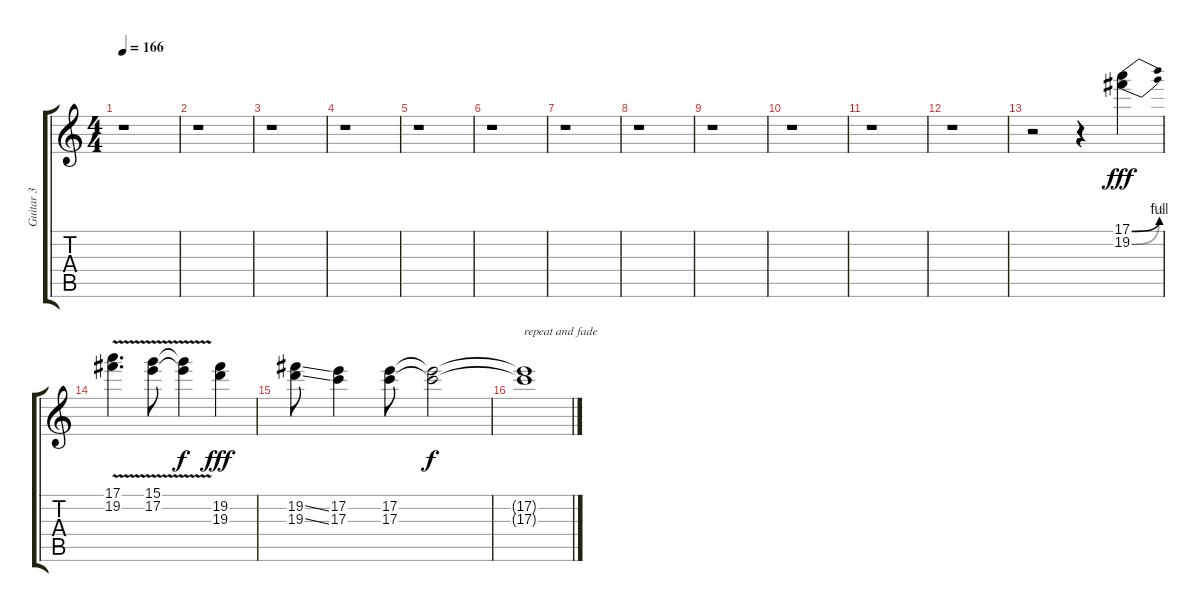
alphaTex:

\track ("Guitar 3" "Guitar 3") {instrument distortionguitar}
\staff {score tabs}
\tuning (E4 B3 G3 D3 A2 E2) {hide}
\ts (4 4)
\tempo 166
\clef g2
\ks c
r.1{dy f} |
r.1 |
r.1 |
r.1 |
r.1 |
r.1 |
r.1 |
r.1 |
r.1 |
r.1 |
r.1 |
r.1 |
r.2 r.4 (17.1{be (bend 0 0 60 4)} 19.2{be (bend 0 0 60 2)}).4{dy fff} |
(17.1{v} 19.2{v}).4{d} (15.1{v} 17.2{v}).8 (15.1{t} 17.2{t}).4{dy f} (19.2 19.3).4{dy fff} |
(19.2{ss} 19.3{ss}).8 (17.2 17.3).4 (17.2 17.3).8 (17.2{t} 17.3{t}).2{dy f} |
(17.2{t} 17.3{t}).1{txt "repeat and fade"}
